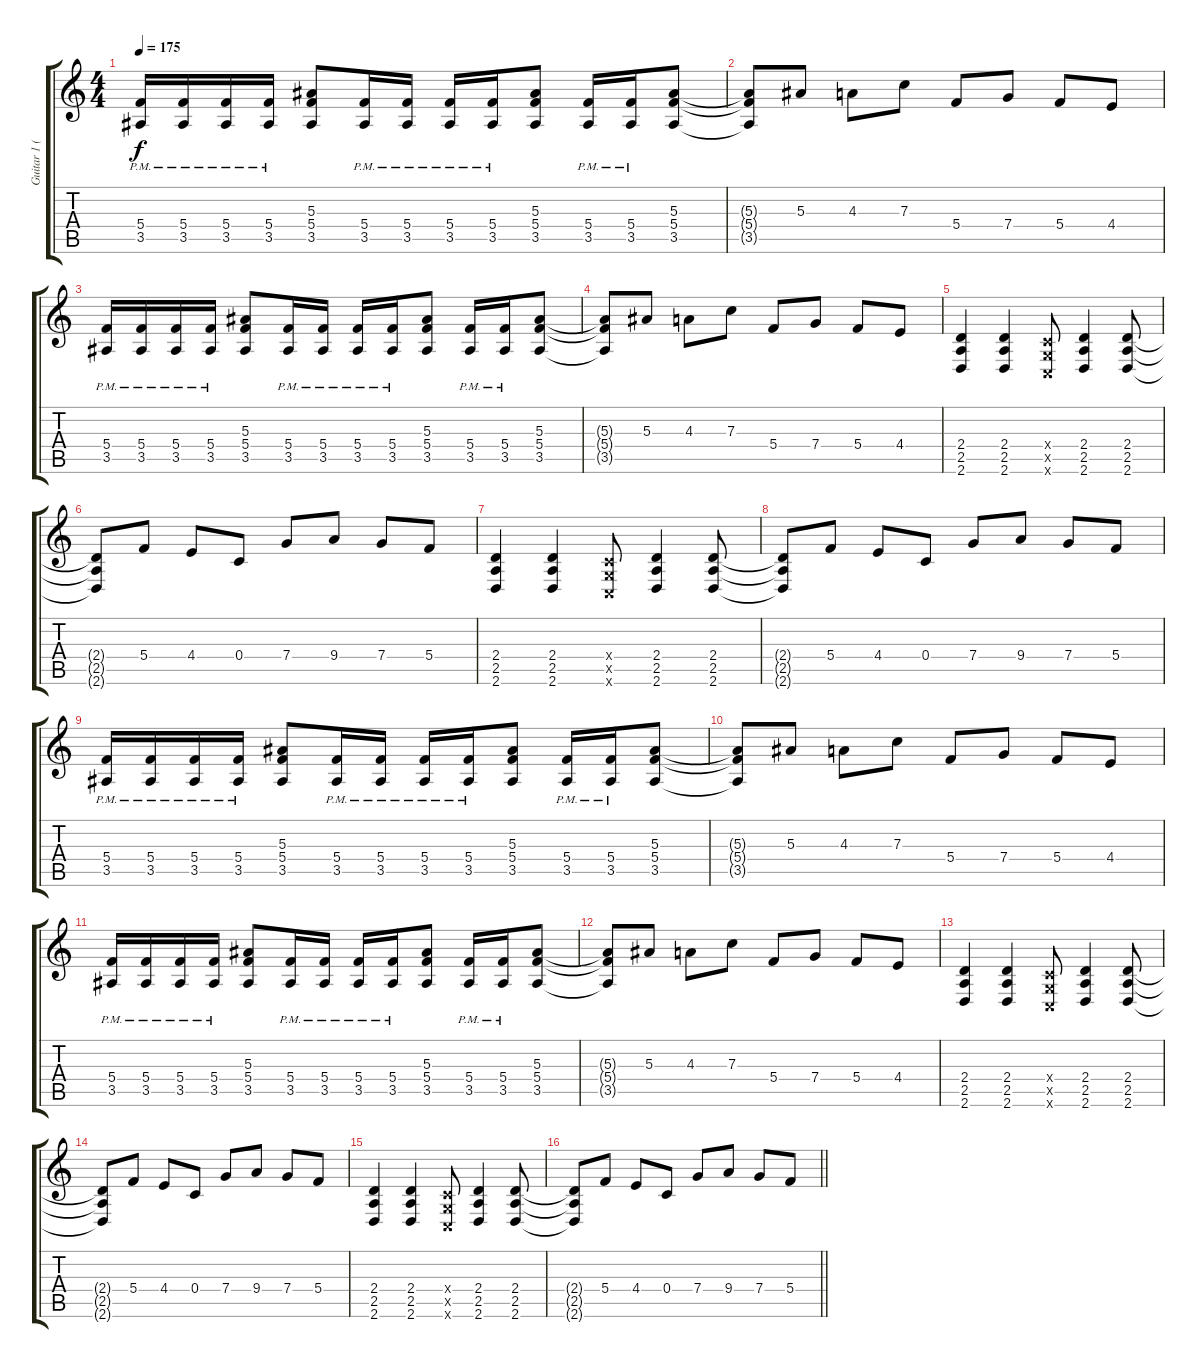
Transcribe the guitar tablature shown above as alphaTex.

\track ("Guitar 1 (Distorted- Tuck)" "Guitar 1 (") {instrument distortionguitar}
\staff {score tabs}
\tuning (D4 A3 F3 C3 G2 C2) {hide}
\ts (4 4)
\tempo 175
\clef g2
\ks c
(5.4{pm} 3.5{pm}).16{dy f} (5.4{pm} 3.5{pm}).16 (5.4{pm} 3.5{pm}).16 (5.4{pm} 3.5{pm}).16 (5.3 5.4 3.5).8 (5.4{pm} 3.5{pm}).16 (5.4{pm} 3.5{pm}).16 (5.4{pm} 3.5{pm}).16 (5.4{pm} 3.5{pm}).16 (5.3 5.4 3.5).8 (5.4{pm} 3.5{pm}).16 (5.4{pm} 3.5).16 (5.3 5.4 3.5).8 |
(5.3{t} 5.4{t} 3.5{t}).8 5.3.8 4.3.8 7.3.8 5.4.8 7.4.8 5.4.8 4.4.8 |
(5.4{pm} 3.5{pm}).16 (5.4{pm} 3.5{pm}).16 (5.4{pm} 3.5{pm}).16 (5.4{pm} 3.5{pm}).16 (5.3 5.4 3.5).8 (5.4{pm} 3.5{pm}).16 (5.4{pm} 3.5{pm}).16 (5.4{pm} 3.5{pm}).16 (5.4{pm} 3.5{pm}).16 (5.3 5.4 3.5).8 (5.4{pm} 3.5{pm}).16 (5.4{pm} 3.5).16 (5.3 5.4 3.5).8 |
(5.3{t} 5.4{t} 3.5{t}).8 5.3.8 4.3.8 7.3.8 5.4.8 7.4.8 5.4.8 4.4.8 |
(2.4 2.5 2.6).4 (2.4 2.5 2.6).4 (0.4{x} 0.5{x} 0.6{x}).8 (2.4 2.5 2.6).4 (2.4 2.5 2.6).8 |
(2.4{t} 2.5{t} 2.6{t}).8 5.4.8 4.4.8 0.4.8 7.4.8 9.4.8 7.4.8 5.4.8 |
(2.4 2.5 2.6).4 (2.4 2.5 2.6).4 (0.4{x} 0.5{x} 0.6{x}).8 (2.4 2.5 2.6).4 (2.4 2.5 2.6).8 |
(2.4{t} 2.5{t} 2.6{t}).8 5.4.8 4.4.8 0.4.8 7.4.8 9.4.8 7.4.8 5.4.8 |
(5.4{pm} 3.5{pm}).16 (5.4{pm} 3.5{pm}).16 (5.4{pm} 3.5{pm}).16 (5.4{pm} 3.5{pm}).16 (5.3 5.4 3.5).8 (5.4{pm} 3.5{pm}).16 (5.4{pm} 3.5{pm}).16 (5.4{pm} 3.5{pm}).16 (5.4{pm} 3.5{pm}).16 (5.3 5.4 3.5).8 (5.4{pm} 3.5{pm}).16 (5.4{pm} 3.5).16 (5.3 5.4 3.5).8 |
(5.3{t} 5.4{t} 3.5{t}).8 5.3.8 4.3.8 7.3.8 5.4.8 7.4.8 5.4.8 4.4.8 |
(5.4{pm} 3.5{pm}).16 (5.4{pm} 3.5{pm}).16 (5.4{pm} 3.5{pm}).16 (5.4{pm} 3.5{pm}).16 (5.3 5.4 3.5).8 (5.4{pm} 3.5{pm}).16 (5.4{pm} 3.5{pm}).16 (5.4{pm} 3.5{pm}).16 (5.4{pm} 3.5{pm}).16 (5.3 5.4 3.5).8 (5.4{pm} 3.5{pm}).16 (5.4{pm} 3.5).16 (5.3 5.4 3.5).8 |
(5.3{t} 5.4{t} 3.5{t}).8 5.3.8 4.3.8 7.3.8 5.4.8 7.4.8 5.4.8 4.4.8 |
(2.4 2.5 2.6).4 (2.4 2.5 2.6).4 (0.4{x} 0.5{x} 0.6{x}).8 (2.4 2.5 2.6).4 (2.4 2.5 2.6).8 |
(2.4{t} 2.5{t} 2.6{t}).8 5.4.8 4.4.8 0.4.8 7.4.8 9.4.8 7.4.8 5.4.8 |
(2.4 2.5 2.6).4 (2.4 2.5 2.6).4 (0.4{x} 0.5{x} 0.6{x}).8 (2.4 2.5 2.6).4 (2.4 2.5 2.6).8 |
\barLineRight lightlight
(2.4{t} 2.5{t} 2.6{t}).8 5.4.8 4.4.8 0.4.8 7.4.8 9.4.8 7.4.8 5.4.8
